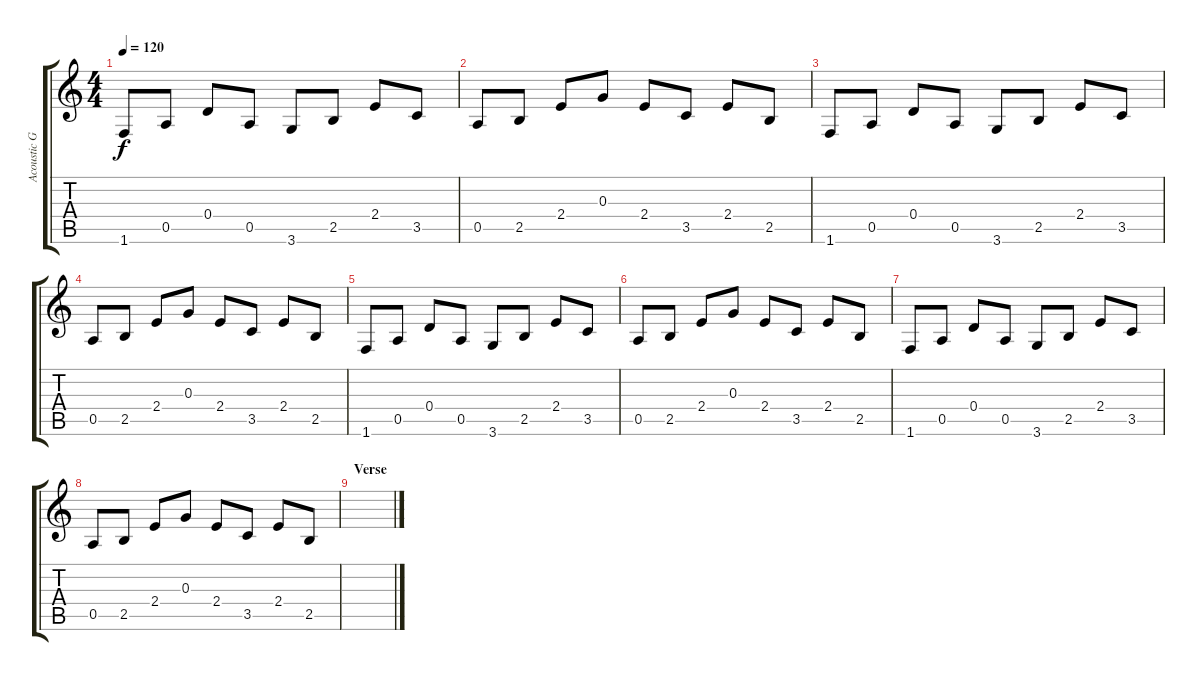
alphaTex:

\track ("Acoustic Guitar" "Acoustic G") {instrument acousticguitarsteel}
\staff {score tabs}
\tuning (E4 B3 G3 D3 A2 E2) {hide}
\ts (4 4)
\tempo 120
\clef g2
\ks c
1.6.8{dy f} 0.5.8 0.4.8 0.5.8 3.6.8 2.5.8 2.4.8 3.5.8 |
0.5.8 2.5.8 2.4.8 0.3.8 2.4.8 3.5.8 2.4.8 2.5.8 |
1.6.8 0.5.8 0.4.8 0.5.8 3.6.8 2.5.8 2.4.8 3.5.8 |
0.5.8 2.5.8 2.4.8 0.3.8 2.4.8 3.5.8 2.4.8 2.5.8 |
1.6.8 0.5.8 0.4.8 0.5.8 3.6.8 2.5.8 2.4.8 3.5.8 |
0.5.8 2.5.8 2.4.8 0.3.8 2.4.8 3.5.8 2.4.8 2.5.8 |
1.6.8 0.5.8 0.4.8 0.5.8 3.6.8 2.5.8 2.4.8 3.5.8 |
0.5.8 2.5.8 2.4.8 0.3.8 2.4.8 3.5.8 2.4.8 2.5.8 |
\section ("" "Verse")
